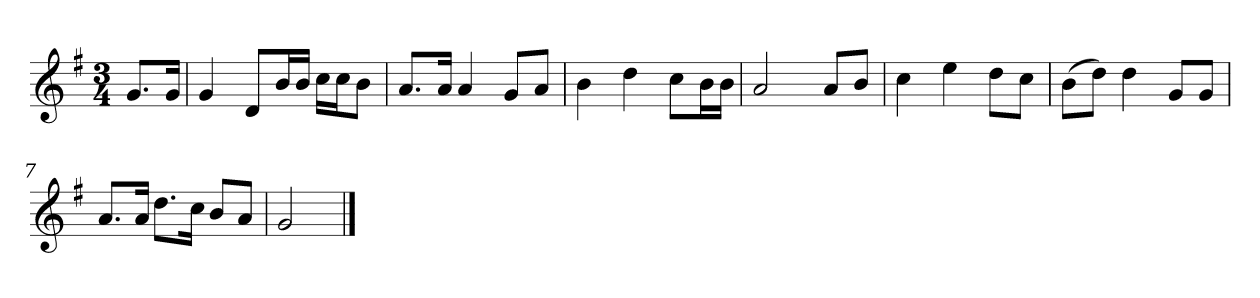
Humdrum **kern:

**kern
*part1
*staff1
*k[f#]
*M3/4
*MM120
=
8.gL
16gJk
=1
4g
8dL
16bL
16bJJ
16ccLL
16ccJ
8bJ
=2
8.aL
16aJk
4a
8gL
8aJ
=3
4b
4dd
8ccL
16bL
16bJJ
=4
2a
8aL
8bJ
=5
4cc
4ee
8ddL
8ccJ
=6
(8bL
8ddJ)
4dd
8gL
8gJ
=7
8.aL
16aJk
8.ddL
16ccJk
8bL
8aJ
=8
2g
==
*-
